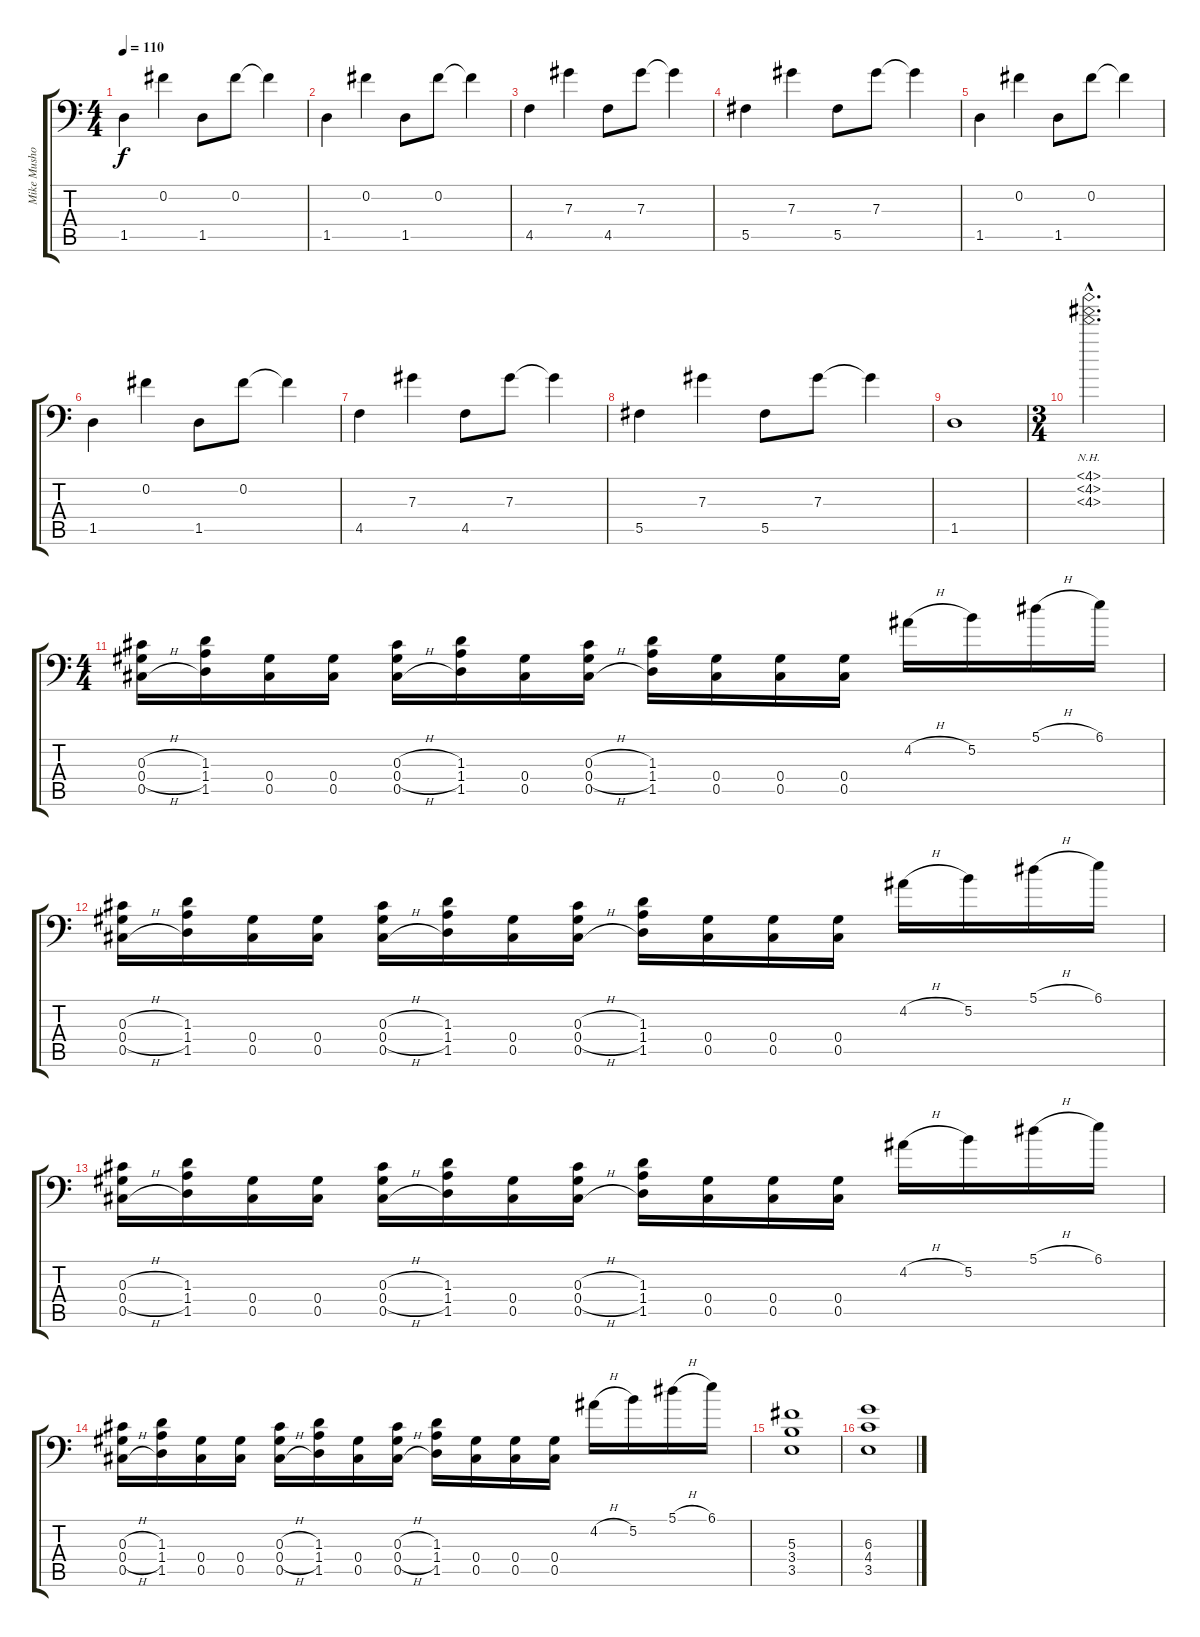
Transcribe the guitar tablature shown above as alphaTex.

\track ("Mike Mushok" "Mike Musho") {instrument distortionguitar}
\staff {score tabs}
\tuning (Bb3 Gb3 Db3 Ab2 Db2 Ab1) {hide}
\ts (4 4)
\tempo 110
\clef f4
\ks c
1.5.4{dy f} 0.2.4 1.5.8 0.2.8 0.2{t}.4 |
1.5.4 0.2.4 1.5.8 0.2.8 0.2{t}.4 |
4.5.4 7.3.4 4.5.8 7.3.8 7.3{t}.4 |
5.5.4 7.3.4 5.5.8 7.3.8 7.3{t}.4 |
1.5.4 0.2.4 1.5.8 0.2.8 0.2{t}.4 |
1.5.4 0.2.4 1.5.8 0.2.8 0.2{t}.4 |
4.5.4 7.3.4 4.5.8 7.3.8 7.3{t}.4 |
5.5.4 7.3.4 5.5.8 7.3.8 7.3{t}.4 |
1.5.1 |
\ts (3 4)
(4.1{nh hac} 4.2{nh hac} 4.3{nh hac}).2{d} |
\ts (4 4)
(0.3{h} 0.4{h} 0.5{h}).16 (1.3 1.4 1.5).16 (0.4 0.5).16 (0.4 0.5).16 (0.3{h} 0.4{h} 0.5{h}).16 (1.3 1.4 1.5).16 (0.4 0.5).16 (0.3{h} 0.4{h} 0.5{h}).16 (1.3 1.4 1.5).16 (0.4 0.5).16 (0.4 0.5).16 (0.4 0.5).16 4.2{h}.16 5.2.16 5.1{h}.16 6.1.16 |
(0.3{h} 0.4{h} 0.5{h}).16 (1.3 1.4 1.5).16 (0.4 0.5).16 (0.4 0.5).16 (0.3{h} 0.4{h} 0.5{h}).16 (1.3 1.4 1.5).16 (0.4 0.5).16 (0.3{h} 0.4{h} 0.5{h}).16 (1.3 1.4 1.5).16 (0.4 0.5).16 (0.4 0.5).16 (0.4 0.5).16 4.2{h}.16 5.2.16 5.1{h}.16 6.1.16 |
(0.3{h} 0.4{h} 0.5{h}).16 (1.3 1.4 1.5).16 (0.4 0.5).16 (0.4 0.5).16 (0.3{h} 0.4{h} 0.5{h}).16 (1.3 1.4 1.5).16 (0.4 0.5).16 (0.3{h} 0.4{h} 0.5{h}).16 (1.3 1.4 1.5).16 (0.4 0.5).16 (0.4 0.5).16 (0.4 0.5).16 4.2{h}.16 5.2.16 5.1{h}.16 6.1.16 |
(0.3{h} 0.4{h} 0.5{h}).16 (1.3 1.4 1.5).16 (0.4 0.5).16 (0.4 0.5).16 (0.3{h} 0.4{h} 0.5{h}).16 (1.3 1.4 1.5).16 (0.4 0.5).16 (0.3{h} 0.4{h} 0.5{h}).16 (1.3 1.4 1.5).16 (0.4 0.5).16 (0.4 0.5).16 (0.4 0.5).16 4.2{h}.16 5.2.16 5.1{h}.16 6.1.16 |
(5.3 3.4 3.5).1 |
(6.3 4.4 3.5).1
